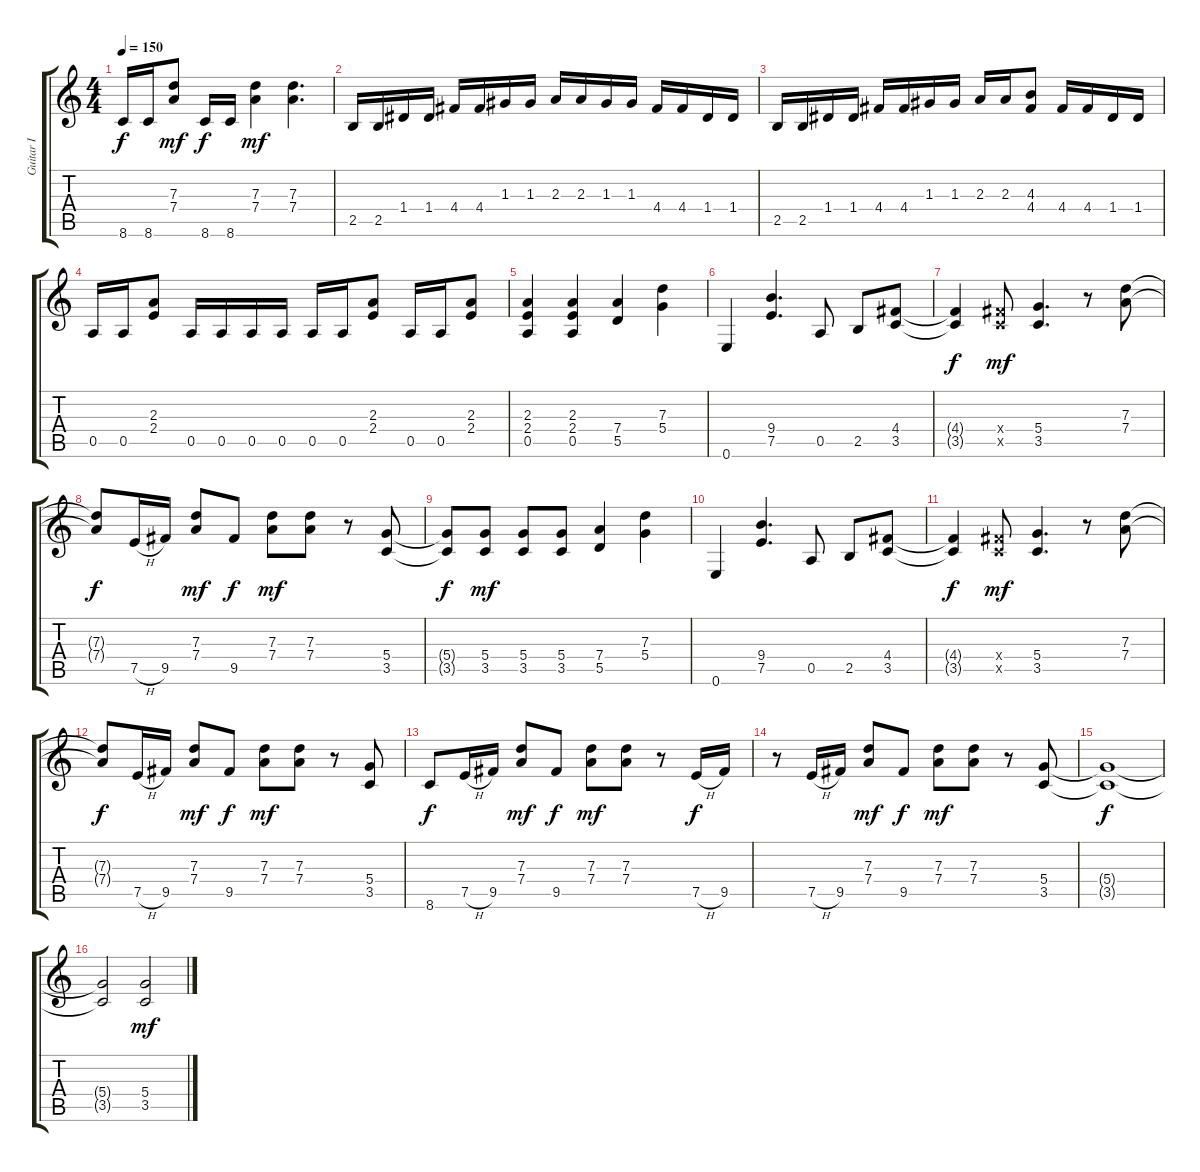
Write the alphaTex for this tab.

\track ("Guitar I" "Guitar I") {instrument distortionguitar}
\staff {score tabs}
\tuning (E4 B3 G3 D3 A2 E2) {hide}
\ts (4 4)
\tempo 150
\clef g2
\ks c
8.6.16{dy f} 8.6.16 (7.3 7.4).8{dy mf} 8.6.16{dy f} 8.6.16 (7.3 7.4).4{dy mf} (7.3 7.4).4{d} |
2.5.16 2.5.16 1.4.16 1.4.16 4.4.16 4.4.16 1.3.16 1.3.16 2.3.16 2.3.16 1.3.16 1.3.16 4.4.16 4.4.16 1.4.16 1.4.16 |
2.5.16 2.5.16 1.4.16 1.4.16 4.4.16 4.4.16 1.3.16 1.3.16 2.3.16 2.3.16 (4.3 4.4).8 4.4.16 4.4.16 1.4.16 1.4.16 |
0.5.16 0.5.16 (2.3 2.4).8 0.5.16 0.5.16 0.5.16 0.5.16 0.5.16 0.5.16 (2.3 2.4).8 0.5.16 0.5.16 (2.3 2.4).8 |
(2.3 2.4 0.5).4 (2.3 2.4 0.5).4 (7.4 5.5).4 (7.3 5.4).4 |
0.6.4 (9.4 7.5).4{d} 0.5.8 2.5.8 (4.4 3.5).8 |
(4.4{t} 3.5{t}).4{dy f} (4.4{x} 3.5{x}).8{dy mf} (5.4 3.5).4{d} r.8 (7.3 7.4).8 |
(7.3{t} 7.4{t}).8{dy f} 7.5{h}.16 9.5.16 (7.3 7.4).8{dy mf} 9.5.8{dy f} (7.3 7.4).8{dy mf} (7.3 7.4).8 r.8 (5.4 3.5).8 |
(5.4{t} 3.5{t}).8{dy f} (5.4 3.5).8{dy mf} (5.4 3.5).8 (5.4 3.5).8 (7.4 5.5).4 (7.3 5.4).4 |
0.6.4 (9.4 7.5).4{d} 0.5.8 2.5.8 (4.4 3.5).8 |
(4.4{t} 3.5{t}).4{dy f} (4.4{x} 3.5{x}).8{dy mf} (5.4 3.5).4{d} r.8 (7.3 7.4).8 |
(7.3{t} 7.4{t}).8{dy f} 7.5{h}.16 9.5.16 (7.3 7.4).8{dy mf} 9.5.8{dy f} (7.3 7.4).8{dy mf} (7.3 7.4).8 r.8 (5.4 3.5).8 |
8.6.8{dy f} 7.5{h}.16 9.5.16 (7.3 7.4).8{dy mf} 9.5.8{dy f} (7.3 7.4).8{dy mf} (7.3 7.4).8 r.8 7.5{h}.16{dy f} 9.5.16 |
r.8 7.5{h}.16 9.5.16 (7.3 7.4).8{dy mf} 9.5.8{dy f} (7.3 7.4).8{dy mf} (7.3 7.4).8 r.8 (5.4 3.5).8 |
(5.4{t} 3.5{t}).1{dy f} |
(5.4{t} 3.5{t}).2 (5.4 3.5).2{dy mf}
